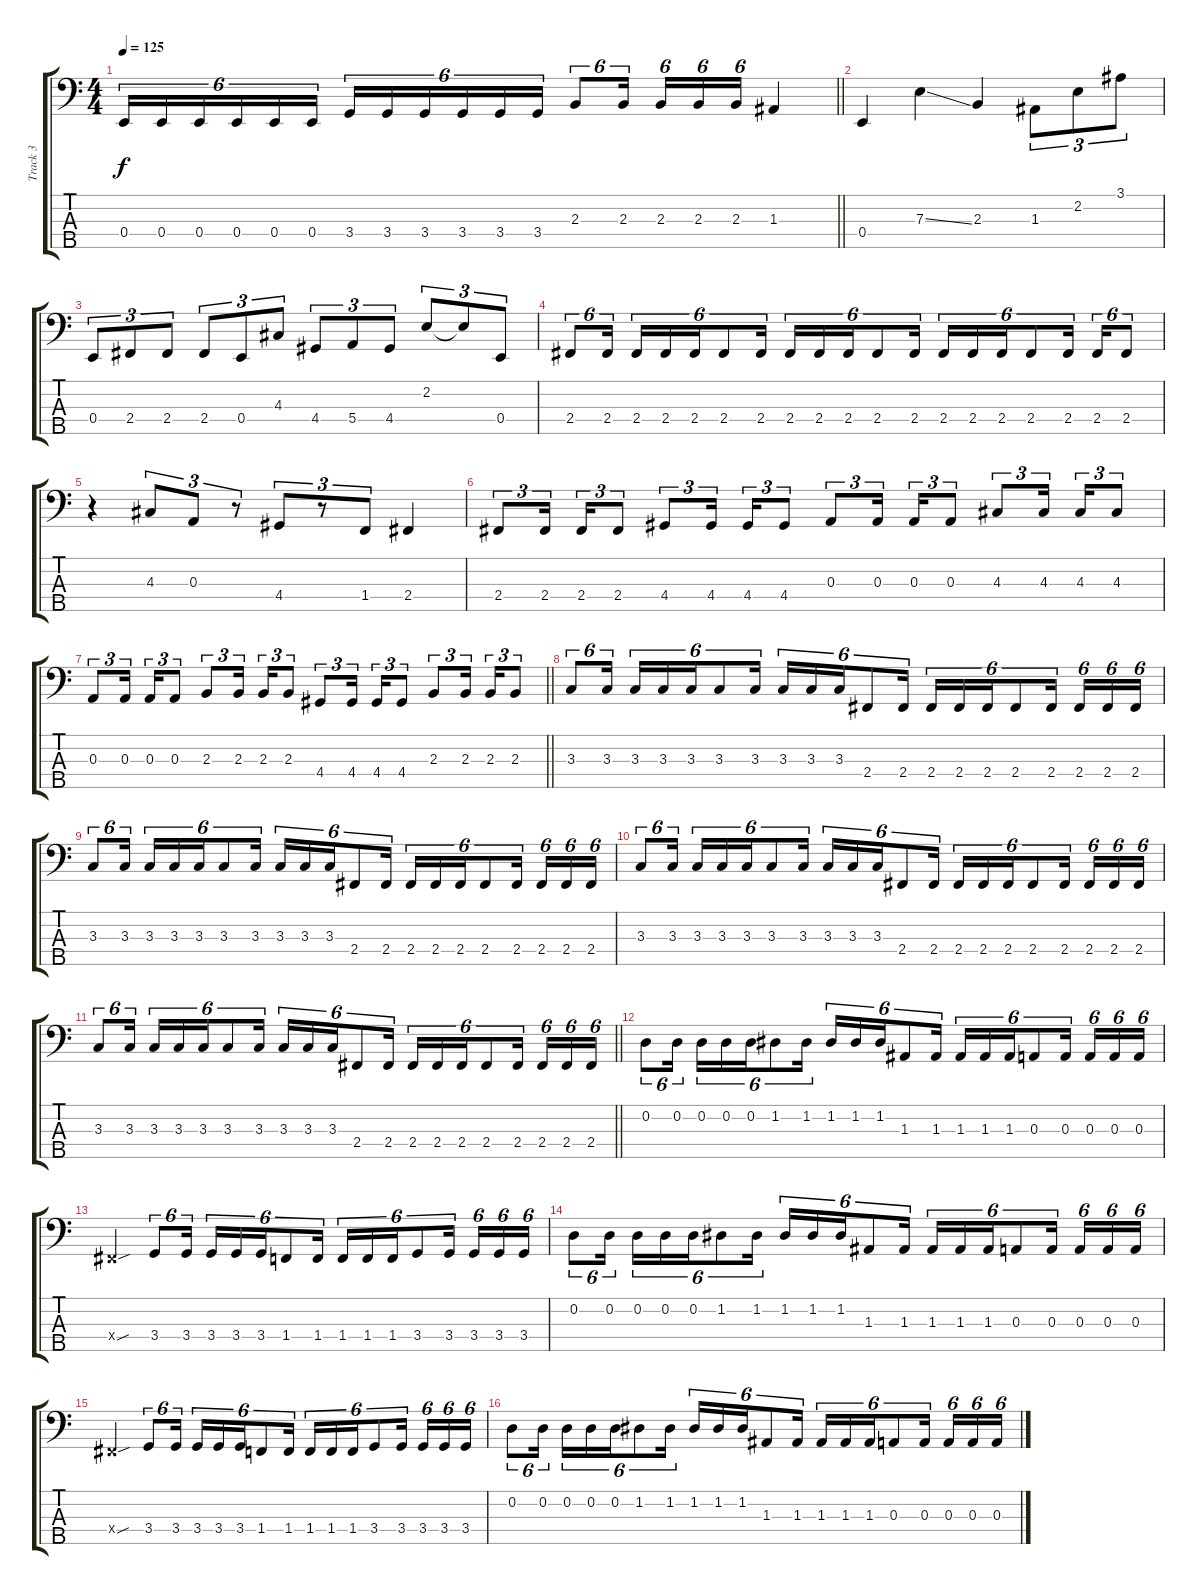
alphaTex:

\track ("Track 3" "Track 3") {instrument electricbassfinger}
\staff {score tabs}
\tuning (G2 D2 A1 E1 B0) {hide}
\ts (4 4)
\tempo 125
\clef f4
\barLineRight lightlight
\ks c
0.4.16{tu (6 4) dy f} 0.4.16{tu (6 4)} 0.4.16{tu (6 4)} 0.4.16{tu (6 4)} 0.4.16{tu (6 4)} 0.4.16{tu (6 4)} 3.4.16{tu (6 4)} 3.4.16{tu (6 4)} 3.4.16{tu (6 4)} 3.4.16{tu (6 4)} 3.4.16{tu (6 4)} 3.4.16{tu (6 4)} 2.3.8{tu (6 4)} 2.3.16{tu (6 4)} 2.3.16{tu (6 4)} 2.3.16{tu (6 4)} 2.3.16{tu (6 4)} 1.3.4 |
0.4.4 7.3{ss}.4 2.3.4 1.3.8{tu (3 2)} 2.2.8{tu (3 2)} 3.1.8{tu (3 2)} |
0.4.8{tu (3 2)} 2.4.8{tu (3 2)} 2.4.8{tu (3 2)} 2.4.8{tu (3 2)} 0.4.8{tu (3 2)} 4.3.8{tu (3 2)} 4.4.8{tu (3 2)} 5.4.8{tu (3 2)} 4.4.8{tu (3 2)} 2.2.8{tu (3 2)} 2.2{t}.8{tu (3 2)} 0.4.8{tu (3 2)} |
2.4.8{tu (6 4)} 2.4.16{tu (6 4)} 2.4.16{tu (6 4)} 2.4.16{tu (6 4)} 2.4.16{tu (6 4)} 2.4.8{tu (6 4)} 2.4.16{tu (6 4)} 2.4.16{tu (6 4)} 2.4.16{tu (6 4)} 2.4.16{tu (6 4)} 2.4.8{tu (6 4)} 2.4.16{tu (6 4)} 2.4.16{tu (6 4)} 2.4.16{tu (6 4)} 2.4.16{tu (6 4)} 2.4.8{tu (6 4)} 2.4.16{tu (6 4)} 2.4.16{tu (6 4)} 2.4.8{tu (6 4)} |
r.4 4.3.8{tu (3 2)} 0.3.8{tu (3 2)} r.8{tu (3 2)} 4.4.8{tu (3 2)} r.8{tu (3 2)} 1.4.8{tu (3 2)} 2.4.4 |
2.4.8{tu (3 2)} 2.4.16{tu (3 2)} 2.4.16{tu (3 2)} 2.4.8{tu (3 2)} 4.4.8{tu (3 2)} 4.4.16{tu (3 2)} 4.4.16{tu (3 2)} 4.4.8{tu (3 2)} 0.3.8{tu (3 2)} 0.3.16{tu (3 2)} 0.3.16{tu (3 2)} 0.3.8{tu (3 2)} 4.3.8{tu (3 2)} 4.3.16{tu (3 2)} 4.3.16{tu (3 2)} 4.3.8{tu (3 2)} |
\barLineRight lightlight
0.3.8{tu (3 2)} 0.3.16{tu (3 2)} 0.3.16{tu (3 2)} 0.3.8{tu (3 2)} 2.3.8{tu (3 2)} 2.3.16{tu (3 2)} 2.3.16{tu (3 2)} 2.3.8{tu (3 2)} 4.4.8{tu (3 2)} 4.4.16{tu (3 2)} 4.4.16{tu (3 2)} 4.4.8{tu (3 2)} 2.3.8{tu (3 2)} 2.3.16{tu (3 2)} 2.3.16{tu (3 2)} 2.3.8{tu (3 2)} |
3.3.8{tu (6 4)} 3.3.16{tu (6 4)} 3.3.16{tu (6 4)} 3.3.16{tu (6 4)} 3.3.16{tu (6 4)} 3.3.8{tu (6 4)} 3.3.16{tu (6 4)} 3.3.16{tu (6 4)} 3.3.16{tu (6 4)} 3.3.16{tu (6 4)} 2.4.8{tu (6 4)} 2.4.16{tu (6 4)} 2.4.16{tu (6 4)} 2.4.16{tu (6 4)} 2.4.16{tu (6 4)} 2.4.8{tu (6 4)} 2.4.16{tu (6 4)} 2.4.16{tu (6 4)} 2.4.16{tu (6 4)} 2.4.16{tu (6 4)} |
3.3.8{tu (6 4)} 3.3.16{tu (6 4)} 3.3.16{tu (6 4)} 3.3.16{tu (6 4)} 3.3.16{tu (6 4)} 3.3.8{tu (6 4)} 3.3.16{tu (6 4)} 3.3.16{tu (6 4)} 3.3.16{tu (6 4)} 3.3.16{tu (6 4)} 2.4.8{tu (6 4)} 2.4.16{tu (6 4)} 2.4.16{tu (6 4)} 2.4.16{tu (6 4)} 2.4.16{tu (6 4)} 2.4.8{tu (6 4)} 2.4.16{tu (6 4)} 2.4.16{tu (6 4)} 2.4.16{tu (6 4)} 2.4.16{tu (6 4)} |
3.3.8{tu (6 4)} 3.3.16{tu (6 4)} 3.3.16{tu (6 4)} 3.3.16{tu (6 4)} 3.3.16{tu (6 4)} 3.3.8{tu (6 4)} 3.3.16{tu (6 4)} 3.3.16{tu (6 4)} 3.3.16{tu (6 4)} 3.3.16{tu (6 4)} 2.4.8{tu (6 4)} 2.4.16{tu (6 4)} 2.4.16{tu (6 4)} 2.4.16{tu (6 4)} 2.4.16{tu (6 4)} 2.4.8{tu (6 4)} 2.4.16{tu (6 4)} 2.4.16{tu (6 4)} 2.4.16{tu (6 4)} 2.4.16{tu (6 4)} |
\barLineRight lightlight
3.3.8{tu (6 4)} 3.3.16{tu (6 4)} 3.3.16{tu (6 4)} 3.3.16{tu (6 4)} 3.3.16{tu (6 4)} 3.3.8{tu (6 4)} 3.3.16{tu (6 4)} 3.3.16{tu (6 4)} 3.3.16{tu (6 4)} 3.3.16{tu (6 4)} 2.4.8{tu (6 4)} 2.4.16{tu (6 4)} 2.4.16{tu (6 4)} 2.4.16{tu (6 4)} 2.4.16{tu (6 4)} 2.4.8{tu (6 4)} 2.4.16{tu (6 4)} 2.4.16{tu (6 4)} 2.4.16{tu (6 4)} 2.4.16{tu (6 4)} |
0.2.8{tu (6 4)} 0.2.16{tu (6 4)} 0.2.16{tu (6 4)} 0.2.16{tu (6 4)} 0.2.16{tu (6 4)} 1.2.8{tu (6 4)} 1.2.16{tu (6 4)} 1.2.16{tu (6 4)} 1.2.16{tu (6 4)} 1.2.16{tu (6 4)} 1.3.8{tu (6 4)} 1.3.16{tu (6 4)} 1.3.16{tu (6 4)} 1.3.16{tu (6 4)} 1.3.16{tu (6 4)} 0.3.8{tu (6 4)} 0.3.16{tu (6 4)} 0.3.16{tu (6 4)} 0.3.16{tu (6 4)} 0.3.16{tu (6 4)} |
2.4{sou x}.4 3.4.8{tu (6 4)} 3.4.16{tu (6 4)} 3.4.16{tu (6 4)} 3.4.16{tu (6 4)} 3.4.16{tu (6 4)} 1.4.8{tu (6 4)} 1.4.16{tu (6 4)} 1.4.16{tu (6 4)} 1.4.16{tu (6 4)} 1.4.16{tu (6 4)} 3.4.8{tu (6 4)} 3.4.16{tu (6 4)} 3.4.16{tu (6 4)} 3.4.16{tu (6 4)} 3.4.16{tu (6 4)} |
0.2.8{tu (6 4)} 0.2.16{tu (6 4)} 0.2.16{tu (6 4)} 0.2.16{tu (6 4)} 0.2.16{tu (6 4)} 1.2.8{tu (6 4)} 1.2.16{tu (6 4)} 1.2.16{tu (6 4)} 1.2.16{tu (6 4)} 1.2.16{tu (6 4)} 1.3.8{tu (6 4)} 1.3.16{tu (6 4)} 1.3.16{tu (6 4)} 1.3.16{tu (6 4)} 1.3.16{tu (6 4)} 0.3.8{tu (6 4)} 0.3.16{tu (6 4)} 0.3.16{tu (6 4)} 0.3.16{tu (6 4)} 0.3.16{tu (6 4)} |
2.4{sou x}.4 3.4.8{tu (6 4)} 3.4.16{tu (6 4)} 3.4.16{tu (6 4)} 3.4.16{tu (6 4)} 3.4.16{tu (6 4)} 1.4.8{tu (6 4)} 1.4.16{tu (6 4)} 1.4.16{tu (6 4)} 1.4.16{tu (6 4)} 1.4.16{tu (6 4)} 3.4.8{tu (6 4)} 3.4.16{tu (6 4)} 3.4.16{tu (6 4)} 3.4.16{tu (6 4)} 3.4.16{tu (6 4)} |
0.2.8{tu (6 4)} 0.2.16{tu (6 4)} 0.2.16{tu (6 4)} 0.2.16{tu (6 4)} 0.2.16{tu (6 4)} 1.2.8{tu (6 4)} 1.2.16{tu (6 4)} 1.2.16{tu (6 4)} 1.2.16{tu (6 4)} 1.2.16{tu (6 4)} 1.3.8{tu (6 4)} 1.3.16{tu (6 4)} 1.3.16{tu (6 4)} 1.3.16{tu (6 4)} 1.3.16{tu (6 4)} 0.3.8{tu (6 4)} 0.3.16{tu (6 4)} 0.3.16{tu (6 4)} 0.3.16{tu (6 4)} 0.3.16{tu (6 4)}
